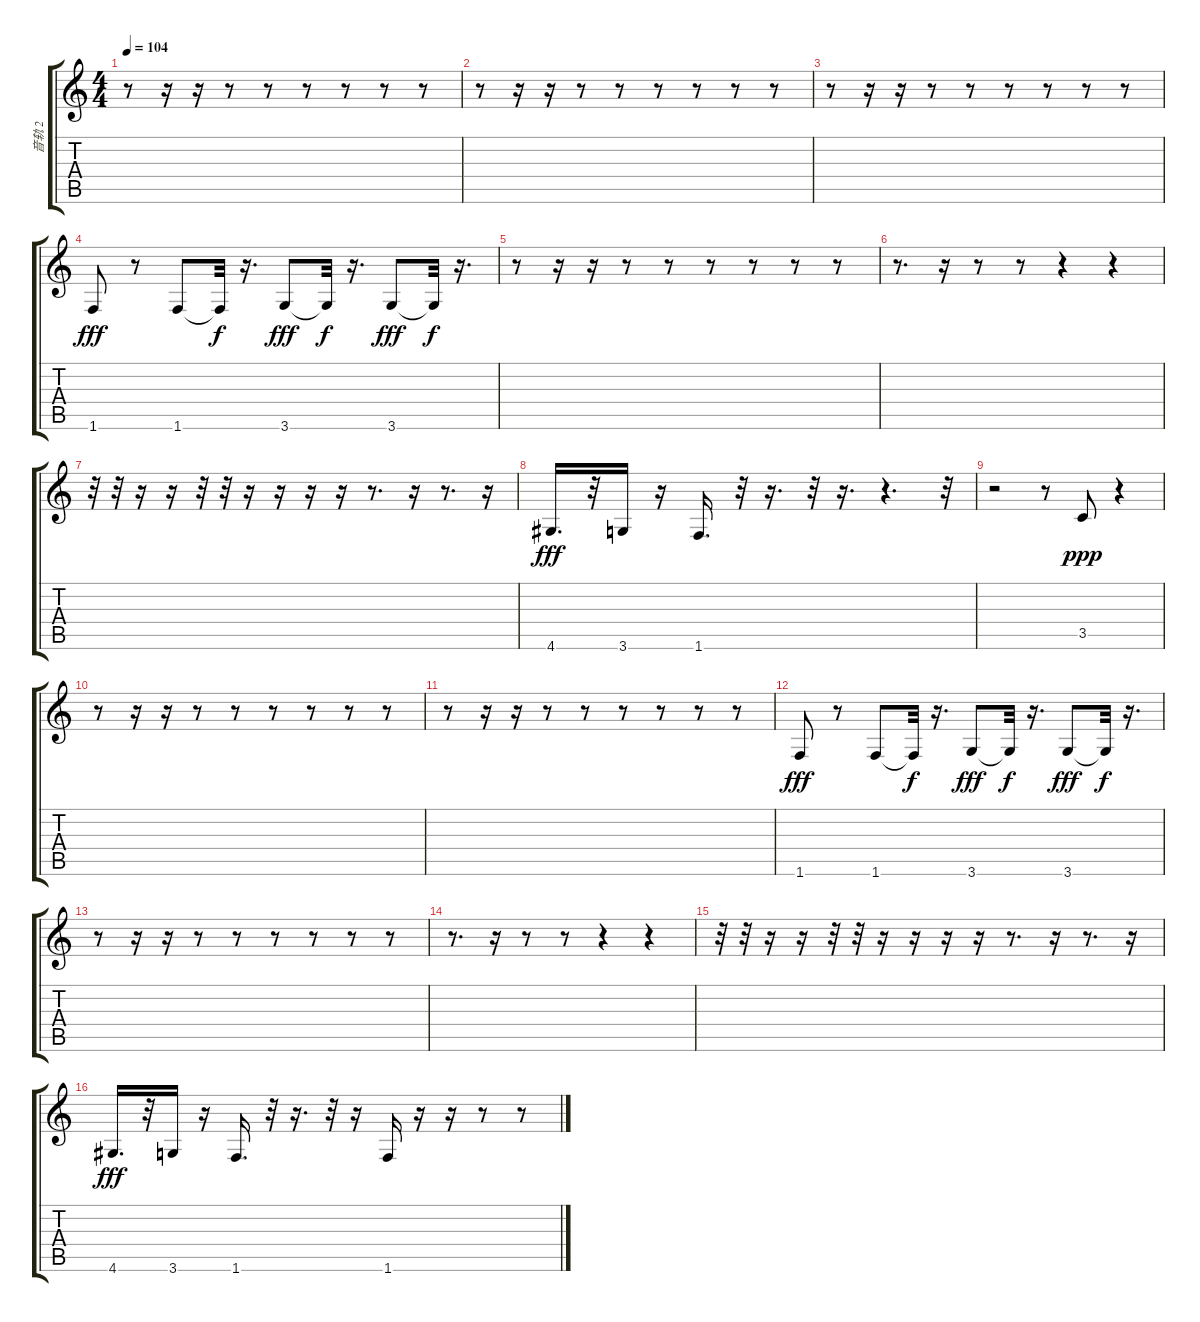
\track ("音轨 2" "音轨 2") {instrument electricbassfinger}
\staff {score tabs}
\tuning (E4 B3 G3 D3 A2 E2) {hide}
\ts (4 4)
\tempo 104
\clef g2
\ks c
r.8{dy fff} r.16 r.16 r.8 r.8 r.8 r.8 r.8 r.8 |
r.8 r.16 r.16 r.8 r.8 r.8 r.8 r.8 r.8 |
r.8 r.16 r.16 r.8 r.8 r.8 r.8 r.8 r.8 |
1.6.8 r.8 1.6.8 1.6{t}.32{dy f} r.16{d} 3.6.8{dy fff} 3.6{t}.32{dy f} r.16{d} 3.6.8{dy fff} 3.6{t}.32{dy f} r.16{d} |
r.8 r.16 r.16 r.8 r.8 r.8 r.8 r.8 r.8 |
r.8{d} r.16 r.8 r.8 r.4 r.4 |
r.32 r.32 r.16 r.16 r.32 r.32 r.16 r.16 r.16 r.16 r.8{d} r.16 r.8{d} r.16 |
4.6.16{d dy fff} r.32 3.6.16 r.16 1.6.16{d} r.32 r.16{d} r.32 r.16{d} r.4{d} r.32 |
r.2 r.8 3.5.8{dy ppp} r.4 |
r.8 r.16 r.16 r.8 r.8 r.8 r.8 r.8 r.8 |
r.8 r.16 r.16 r.8 r.8 r.8 r.8 r.8 r.8 |
1.6.8{dy fff} r.8 1.6.8 1.6{t}.32{dy f} r.16{d} 3.6.8{dy fff} 3.6{t}.32{dy f} r.16{d} 3.6.8{dy fff} 3.6{t}.32{dy f} r.16{d} |
r.8 r.16 r.16 r.8 r.8 r.8 r.8 r.8 r.8 |
r.8{d} r.16 r.8 r.8 r.4 r.4 |
r.32 r.32 r.16 r.16 r.32 r.32 r.16 r.16 r.16 r.16 r.8{d} r.16 r.8{d} r.16 |
4.6.16{d dy fff} r.32 3.6.16 r.16 1.6.16{d} r.32 r.16{d} r.32 r.16 1.6.16 r.16 r.16 r.8 r.8
